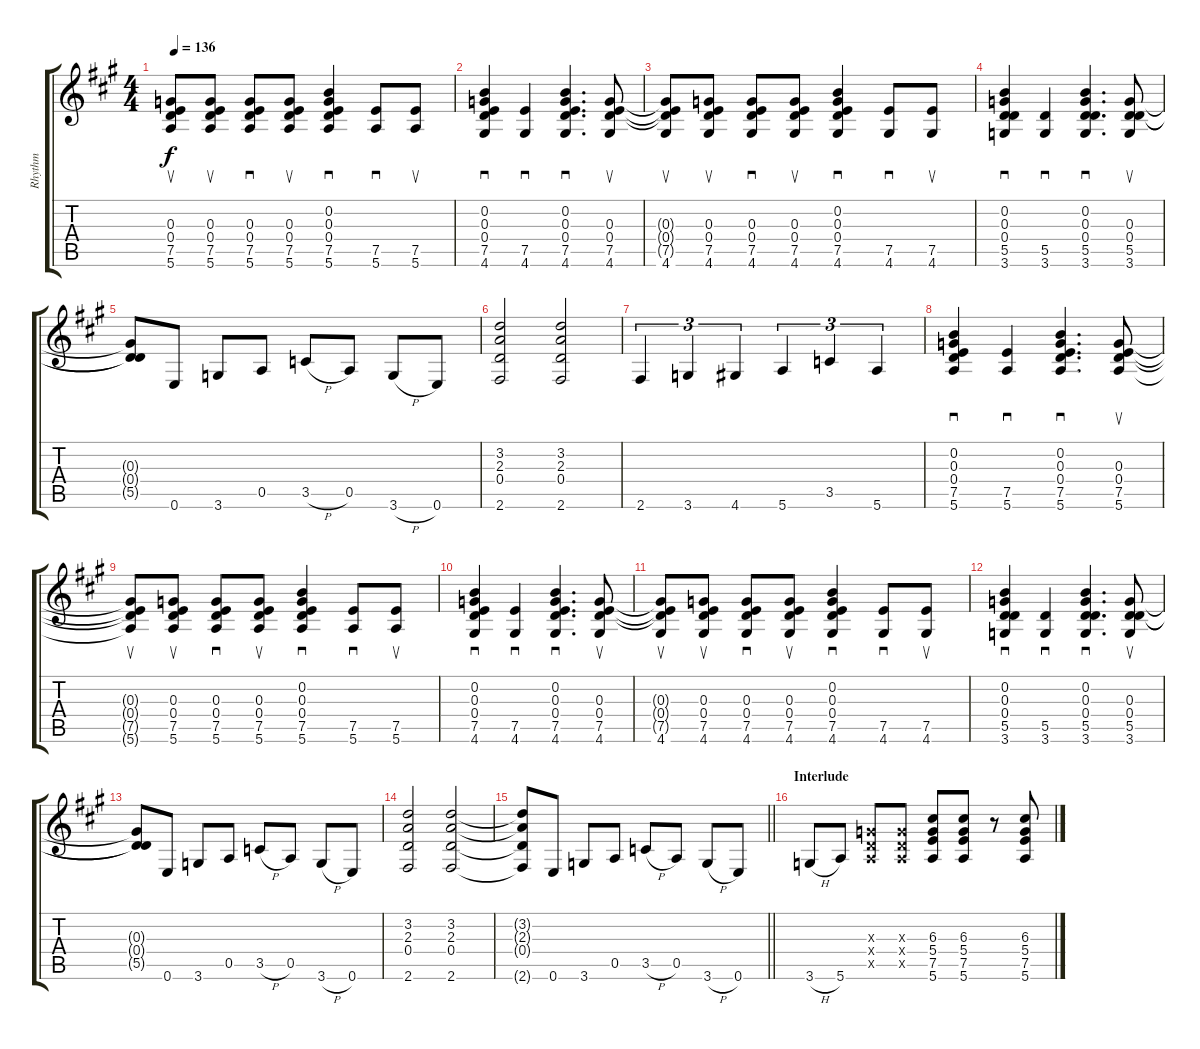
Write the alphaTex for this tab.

\track ("Rhythm" "Rhythm") {instrument overdrivenguitar}
\staff {score tabs}
\tuning (E4 B3 G3 D3 A2 E2) {hide}
\ts (4 4)
\tempo 136
\clef g2
\ks a
(0.3{t} 0.4{t} 7.5{t} 5.6{t}).8{su dy f} (0.3 0.4 7.5 5.6).8{su} (0.3 0.4 7.5 5.6).8{sd} (0.3 0.4 7.5 5.6).8{su} (0.2 0.3 0.4 7.5 5.6).4{sd} (7.5 5.6).8{sd} (7.5 5.6).8{su} |
(0.2 0.3 0.4 7.5 4.6).4{sd} (7.5 4.6).4{sd} (0.2 0.3 0.4 7.5 4.6).4{d sd} (0.3 0.4 7.5 4.6).8{su} |
(0.3{t} 0.4{t} 7.5{t} 4.6).8{su} (0.3 0.4 7.5 4.6).8{su} (0.3 0.4 7.5 4.6).8{sd} (0.3 0.4 7.5 4.6).8{su} (0.2 0.3 0.4 7.5 4.6).4{sd} (7.5 4.6).8{sd} (7.5 4.6).8{su} |
(0.2 0.3 0.4 5.5 3.6).4{sd} (5.5 3.6).4{sd} (0.2 0.3 0.4 5.5 3.6).4{d sd} (0.3 0.4 5.5 3.6).8{su} |
(0.3{t} 0.4{t} 5.5{t}).8 0.6.8 3.6.8 0.5.8 3.5{h}.8 0.5.8 3.6{h}.8 0.6.8 |
(3.2 2.3 0.4 2.6).2 (3.2 2.3 0.4 2.6).2 |
2.6.4{tu (3 2)} 3.6.4{tu (3 2)} 4.6.4{tu (3 2)} 5.6.4{tu (3 2)} 3.5.4{tu (3 2)} 5.6.4{tu (3 2)} |
(0.2 0.3 0.4 7.5 5.6).4{sd} (7.5 5.6).4{sd} (0.2 0.3 0.4 7.5 5.6).4{d sd} (0.3 0.4 7.5 5.6).8{su} |
(0.3{t} 0.4{t} 7.5{t} 5.6{t}).8{su} (0.3 0.4 7.5 5.6).8{su} (0.3 0.4 7.5 5.6).8{sd} (0.3 0.4 7.5 5.6).8{su} (0.2 0.3 0.4 7.5 5.6).4{sd} (7.5 5.6).8{sd} (7.5 5.6).8{su} |
(0.2 0.3 0.4 7.5 4.6).4{sd} (7.5 4.6).4{sd} (0.2 0.3 0.4 7.5 4.6).4{d sd} (0.3 0.4 7.5 4.6).8{su} |
(0.3{t} 0.4{t} 7.5{t} 4.6).8{su} (0.3 0.4 7.5 4.6).8{su} (0.3 0.4 7.5 4.6).8{sd} (0.3 0.4 7.5 4.6).8{su} (0.2 0.3 0.4 7.5 4.6).4{sd} (7.5 4.6).8{sd} (7.5 4.6).8{su} |
(0.2 0.3 0.4 5.5 3.6).4{sd} (5.5 3.6).4{sd} (0.2 0.3 0.4 5.5 3.6).4{d sd} (0.3 0.4 5.5 3.6).8{su} |
(0.3{t} 0.4{t} 5.5{t}).8 0.6.8 3.6.8 0.5.8 3.5{h}.8 0.5.8 3.6{h}.8 0.6.8 |
(3.2 2.3 0.4 2.6).2 (3.2 2.3 0.4 2.6).2 |
\barLineRight lightlight
(3.2{t} 2.3{t} 0.4{t} 2.6{t}).8 0.6.8 3.6.8 0.5.8 3.5{h}.8 0.5.8 3.6{h}.8 0.6.8 |
\section ("" "Interlude")
3.6{h}.8 5.6.8 (0.3{x} 0.4{x} 0.5{x}).8 (0.3{x} 0.4{x} 0.5{x}).8 (6.3 5.4 7.5 5.6).8 (6.3 5.4 7.5 5.6).8 r.8 (6.3 5.4 7.5 5.6).8
